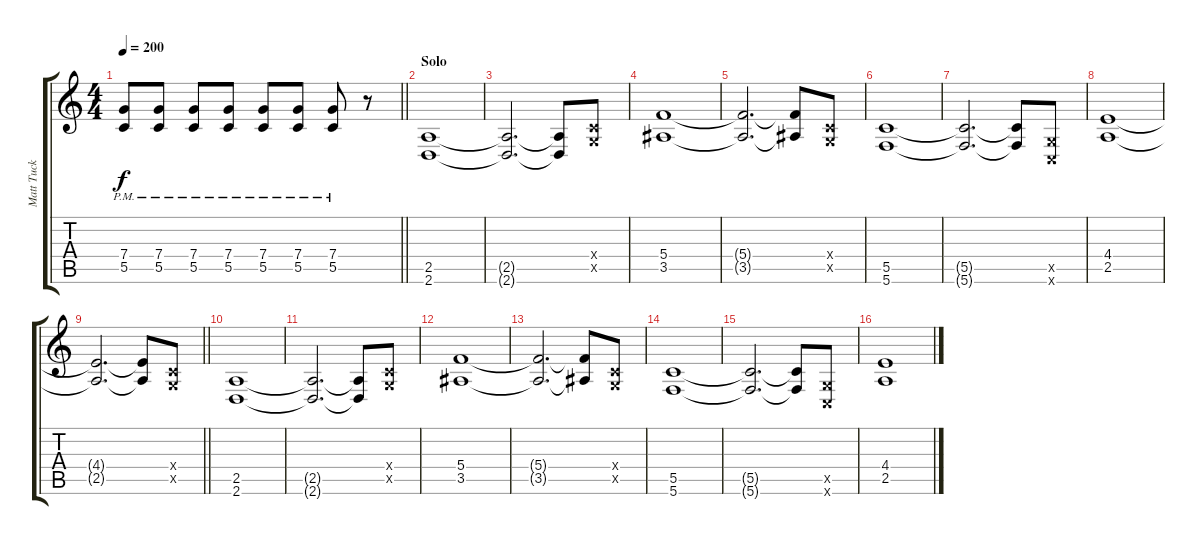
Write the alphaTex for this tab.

\track ("Matt Tuck" "Matt Tuck") {instrument distortionguitar}
\staff {score tabs}
\tuning (D4 A3 F3 C3 G2 C2) {hide}
\ts (4 4)
\tempo 200
\clef g2
\barLineRight lightlight
\ks c
(7.4{pm} 5.5{pm}).8{dy f} (7.4{pm} 5.5{pm}).8 (7.4{pm} 5.5{pm}).8 (7.4{pm} 5.5{pm}).8 (7.4{pm} 5.5{pm}).8 (7.4{pm} 5.5{pm}).8 (7.4{pm} 5.5{pm}).8 r.8 |
\section ("" "Solo")
(2.5 2.6).1 |
(2.5{t} 2.6{t}).2{d} (2.5{t} 2.6{t}).8 (0.4{x} 0.5{x}).8 |
(5.4 3.5).1 |
(5.4{t} 3.5{t}).2{d} (5.4{t} 3.5{t}).8 (0.4{x} 0.5{x}).8 |
(5.5 5.6).1 |
(5.5{t} 5.6{t}).2{d} (5.5{t} 5.6{t}).8 (0.5{x} 0.6{x}).8 |
(4.4 2.5).1 |
\barLineRight lightlight
(4.4{t} 2.5{t}).2{d} (4.4{t} 2.5{t}).8 (0.4{x} 0.5{x}).8 |
(2.5 2.6).1 |
(2.5{t} 2.6{t}).2{d} (2.5{t} 2.6{t}).8 (0.4{x} 0.5{x}).8 |
(5.4 3.5).1 |
(5.4{t} 3.5{t}).2{d} (5.4{t} 3.5{t}).8 (0.4{x} 0.5{x}).8 |
(5.5 5.6).1 |
(5.5{t} 5.6{t}).2{d} (5.5{t} 5.6{t}).8 (0.5{x} 0.6{x}).8 |
(4.4 2.5).1
